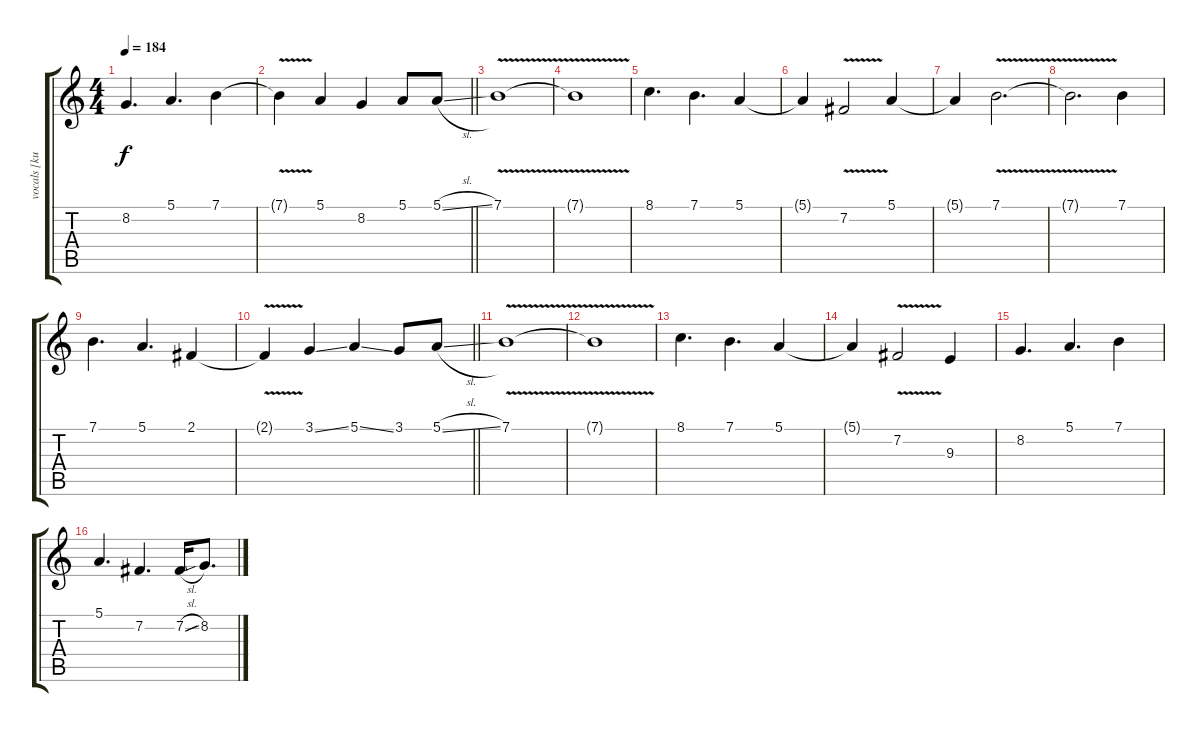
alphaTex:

\track ("vocals [kuroneko]" "vocals [ku") {instrument flute}
\staff {score tabs}
\tuning (E4 B3 G3 D3 A2 E2) {hide}
\ts (4 4)
\tempo 184
\clef g2
\ks c
8.2.4{d dy f} 5.1.4{d} 7.1.4 |
\barLineRight lightlight
7.1{v t}.4 5.1.4 8.2.4 5.1.8 5.1{sl}.8 |
\section ("" "")
7.1{v}.1 |
7.1{t}.1 |
8.1.4{d} 7.1.4{d} 5.1.4 |
5.1{t}.4 7.2{v}.2 5.1.4 |
5.1{t}.4 7.1{v}.2{d} |
7.1{v t}.2{d} 7.1.4 |
7.1.4{d} 5.1.4{d} 2.1.4 |
\barLineRight lightlight
2.1{v t}.4 3.1{ss}.4 5.1{ss}.4 3.1.8 5.1{sl}.8 |
7.1{v}.1 |
7.1{t}.1 |
8.1.4{d} 7.1.4{d} 5.1.4 |
5.1{t}.4 7.2{v}.2 9.3.4 |
8.2.4{d} 5.1.4{d} 7.1.4 |
5.1.4{d} 7.2.4{d} 7.2{sl}.16 8.2{sib}.8{d}
